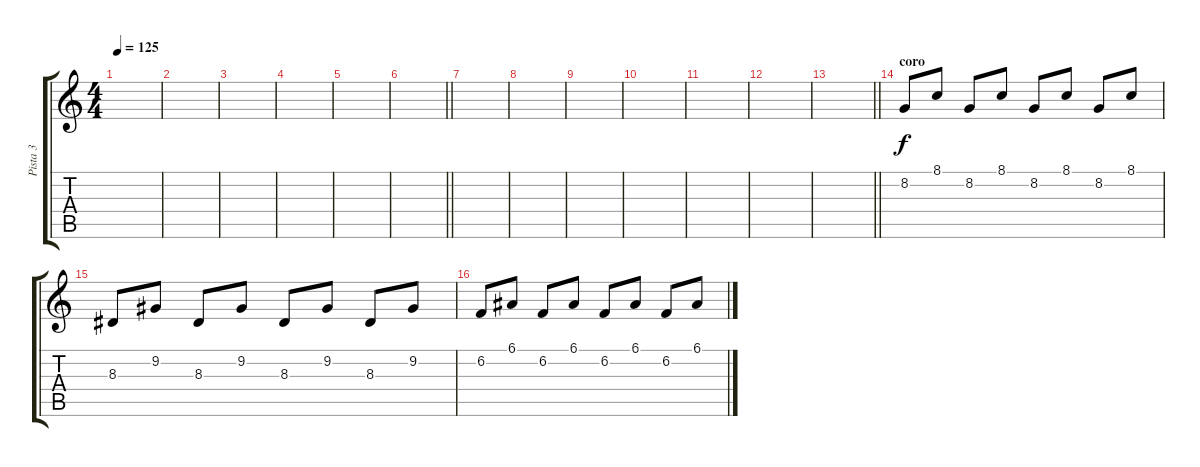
\track ("Pista 3" "Pista 3") {instrument pad1newage}
\staff {score tabs}
\tuning (E4 B3 G3 D3 A2 E2) {hide}
\ts (4 4)
\tempo 125
\clef g2
\ks c
|
|
|
|
|
\barLineRight lightlight
|
|
|
|
|
|
|
\barLineRight lightlight
|
\section ("" "coro")
8.2.8{volume 11} 8.1.8 8.2.8 8.1.8 8.2.8 8.1.8 8.2.8 8.1.8 |
8.3.8 9.2.8 8.3.8 9.2.8 8.3.8 9.2.8 8.3.8 9.2.8 |
6.2.8 6.1.8 6.2.8 6.1.8 6.2.8 6.1.8 6.2.8 6.1.8
